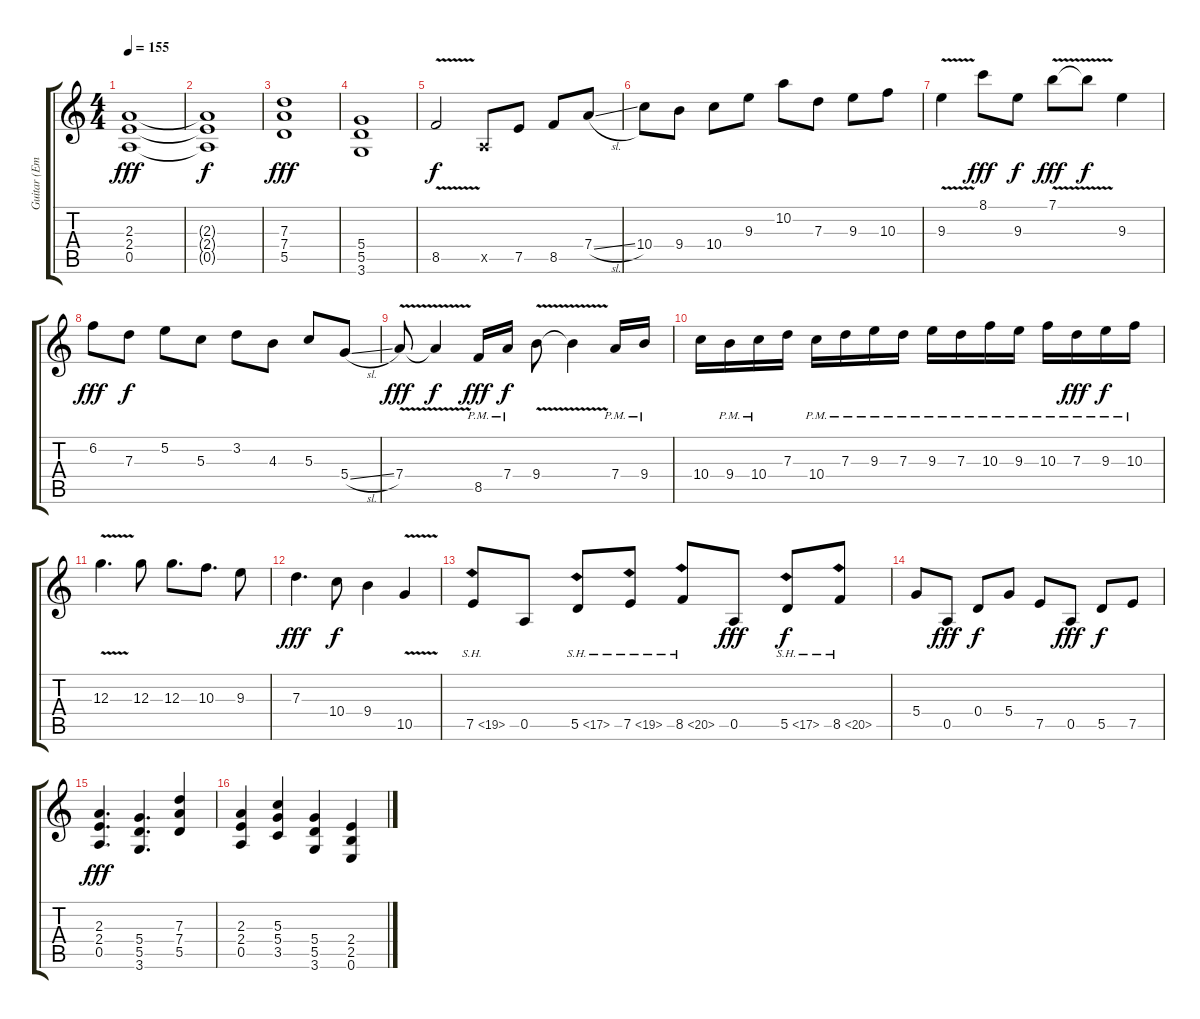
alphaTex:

\track ("Guitar (Emppu)" "Guitar (Em") {instrument distortionguitar}
\staff {score tabs}
\tuning (E4 B3 G3 D3 A2 E2) {hide}
\ts (4 4)
\tempo 155
\clef g2
\ks c
(2.3 2.4 0.5).1{dy fff} |
(2.3{t} 2.4{t} 0.5{t}).1{dy f} |
(7.3 7.4 5.5).1{dy fff} |
(5.4 5.5 3.6).1 |
8.5{v}.2{dy f} 0.5{x}.8 7.5.8 8.5.8 7.4{sl}.8 |
10.4.8 9.4.8 10.4.8 9.3.8 10.2.8 7.3.8 9.3.8 10.3.8 |
9.3{v}.4 8.1.8{dy fff} 9.3.8{dy f} 7.1{v}.8{dy fff} 7.1{t}.8{dy f} 9.3.4 |
6.2.8{dy fff} 7.3.8{dy f} 5.2.8 5.3.8 3.2.8 4.3.8 5.3.8 5.4{sl}.8 |
7.4{v}.8{dy fff} 7.4{t}.4{dy f} 8.5{pm}.16{dy fff} 7.4{pm}.16{dy f} 9.4{v}.8 9.4{t}.4 7.4{pm}.16 9.4{pm}.16 |
10.4.16 9.4{pm}.16 10.4{pm}.16 7.3.16 10.4{pm}.16 7.3{pm}.16 9.3{pm}.16 7.3{pm}.16 9.3{pm}.16 7.3{pm}.16 10.3{pm}.16 9.3{pm}.16 10.3{pm}.16 7.3{pm}.16{dy fff} 9.3{pm}.16{dy f} 10.3{pm}.16 |
12.3{v}.4{d} 12.3.8 12.3.8{d} 10.3.8{d} 9.3.8 |
7.3.4{d dy fff} 10.4.8{dy f} 9.4.4 10.5{v}.4 |
7.5{sh 12}.8 0.5.8 5.5{sh 12}.8 7.5{sh 12}.8 8.5{sh 12}.8 0.5.8{dy fff} 5.5{sh 12}.8{dy f} 8.5{sh 12}.8 |
5.4.8 0.5.8{dy fff} 0.4.8{dy f} 5.4.8 7.5.8 0.5.8{dy fff} 5.5.8{dy f} 7.5.8 |
(2.3 2.4 0.5).4{d dy fff} (5.4 5.5 3.6).4{d} (7.3 7.4 5.5).4 |
(2.3 2.4 0.5).4 (5.3 5.4 3.5).4 (5.4 5.5 3.6).4 (2.4 2.5 0.6).4
